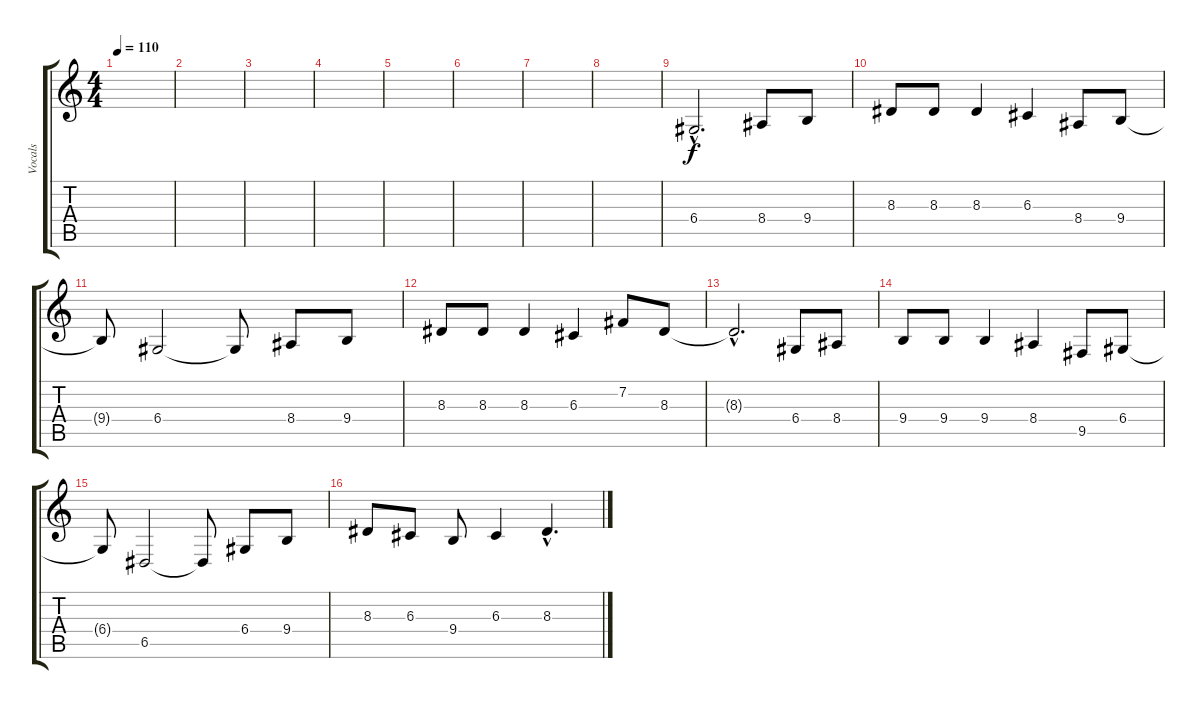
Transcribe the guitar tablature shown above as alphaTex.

\track ("Vocals" "Vocals") {instrument lead6voice}
\staff {score tabs}
\tuning (E4 B3 G3 D3 A2 E2) {hide}
\ts (4 4)
\tempo 110
\clef g2
\ks c
|
|
|
|
|
|
|
|
6.4{hac}.2{d} 8.4.8 9.4.8 |
8.3.8 8.3.8 8.3.4 6.3.4 8.4.8 9.4.8 |
9.4{t}.8 6.4.2 6.4{t}.8 8.4.8 9.4.8 |
8.3.8 8.3.8 8.3.4 6.3.4 7.2.8 8.3.8 |
8.3{hac t}.2{d} 6.4.8 8.4.8 |
9.4.8 9.4.8 9.4.4 8.4.4 9.5.8 6.4.8 |
6.4{t}.8 6.5.2 6.5{t}.8 6.4.8 9.4.8 |
8.3.8 6.3.8 9.4.8 6.3.4 8.3{hac}.4{d}
